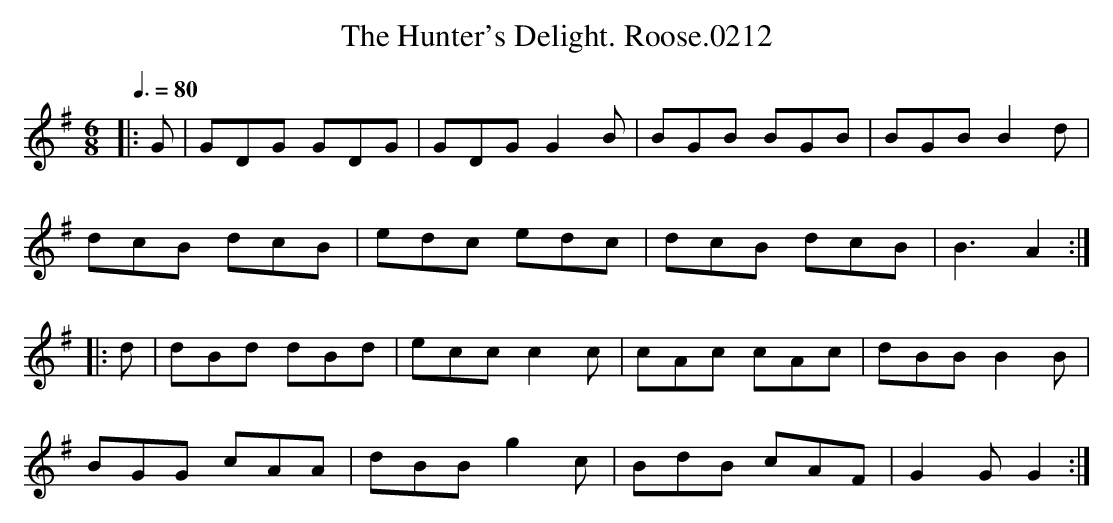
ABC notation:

X:1
T:Hunter's Delight. Roose.0212, The
M:6/8
L:1/8
Q:3/8=80
K:G
|: G | GDG GDG | GDG G2 B | BGB BGB | BGB B2 d |
dcB dcB | edc edc | dcB dcB | B3 A2 :|
|: d | dBd dBd | ecc c2 c | cAc cAc | dBB B2 B |
BGG cAA | dBB g2 c | BdB cAF | G2 G G2 :|
